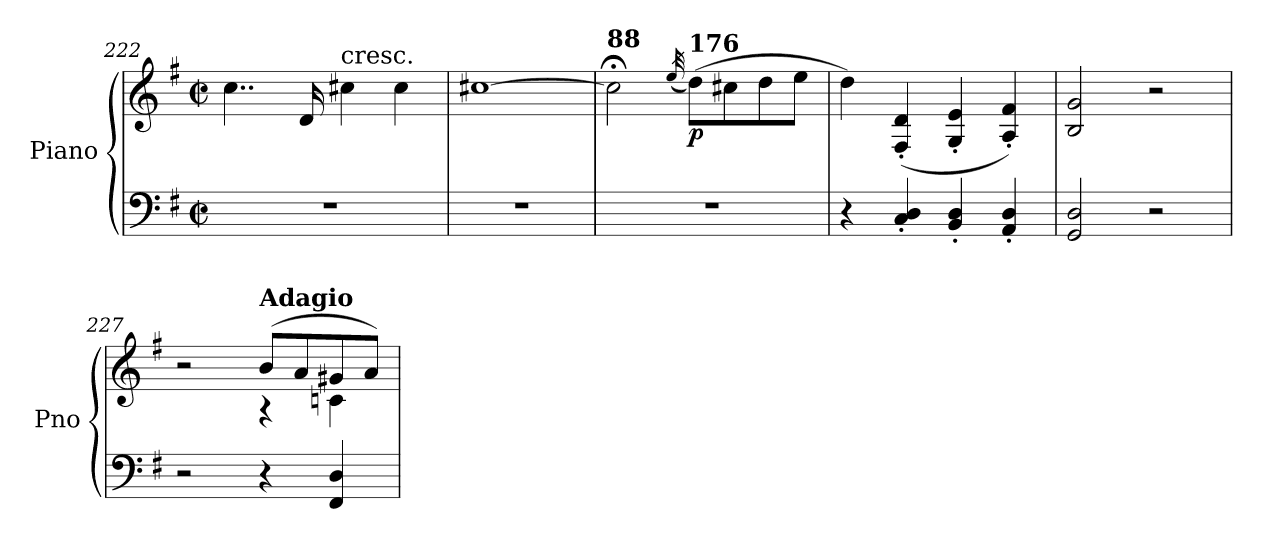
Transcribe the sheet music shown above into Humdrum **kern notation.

**kern	**kern	**dynam
*part1	*part1	*part1
*staff2	*staff1	*staff1/2
*I"Piano	*	*
*I'Pno	*	*
*clefF4	*clefG2	*
*k[f#]	*k[f#]	*
*G:	*G:	*
*M2/2	*M2/2	*
*met(c|)	*met(c|)	*
=222	=222	=222
1r	4..cc\	.
.	16d/	.
!	!LO:TX:a:t=cresc.	!
.	4cc#X\	.
.	4cc#\	.
!!LO:PB:g=z
=223	=223	=223
1r	[1cc#X	.
=224	=224	=224
!	!LO:TX:a:B:t=88	!
1r	2cc#;<\]	.
.	(32qee/	.
!	!LO:TX:a:B:t=176	!
!	!	!LO:DY:b
.	(8dd\L)	p
.	8cc#X\	.
.	8dd\	.
.	8ee\J	.
=225	=225	=225
4r	4dd\)	.
4C/' 4D/'	(4F#/' 4d/'	.
4BB/' 4D/'	4G/' 4e/'	.
4AA/' 4D/'	4A/' 4f#/')	.
!!LO:PB:g=z
=226	=226	=226
2GG/ 2D/	2B/ 2g/	.
2r	2r	.
=227	=227	=227
*	*^	*
2r	2r	2ryy	.
!	!LO:TX:a:B:t=Adagio	!	!
4r	(8b/L	4rA	.
.	8a/	.	.
4FF#/ 4D/	8g#X/	4cn\	.
.	8a/J)	.	.
*	*v	*v	*
=	=	=
*-	*-	*-
